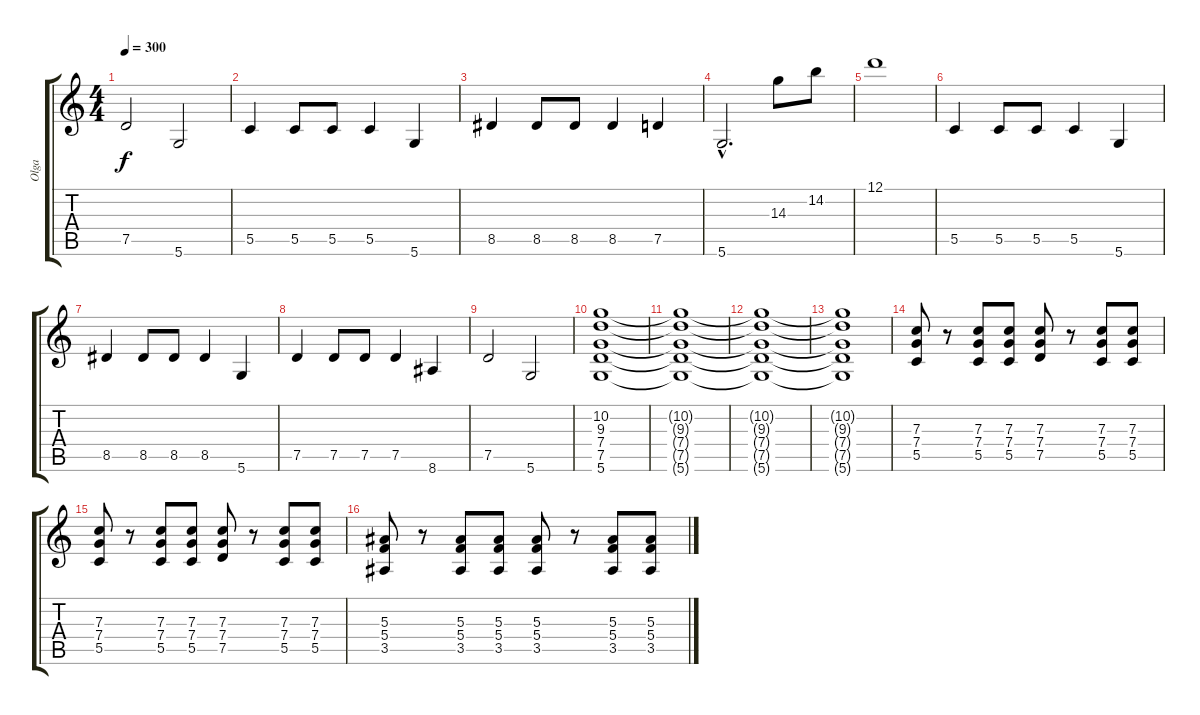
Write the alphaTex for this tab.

\track ("Olga" "Olga") {instrument overdrivenguitar}
\staff {score tabs}
\tuning (D4 A3 F3 C3 G2 D2) {hide}
\ts (4 4)
\tempo 300
\clef g2
\ks c
7.5.2{dy f} 5.6.2 |
5.5.4 5.5.8 5.5.8 5.5.4 5.6.4 |
8.5.4 8.5.8 8.5.8 8.5.4 7.5.4 |
5.6{hac}.2{d} 14.3.8 14.2.8 |
12.1.1 |
5.5.4 5.5.8 5.5.8 5.5.4 5.6.4 |
8.5.4 8.5.8 8.5.8 8.5.4 5.6.4 |
7.5.4 7.5.8 7.5.8 7.5.4 8.6.4 |
7.5.2 5.6.2 |
(10.2 9.3 7.4 7.5 5.6).1 |
(10.2{t} 9.3{t} 7.4{t} 7.5{t} 5.6{t}).1 |
(10.2{t} 9.3{t} 7.4{t} 7.5{t} 5.6{t}).1 |
(10.2{t} 9.3{t} 7.4{t} 7.5{t} 5.6{t}).1 |
(7.3 7.4 5.5).8{instrument electricguitarmuted} r.8 (7.3 7.4 5.5).8 (7.3 7.4 5.5).8 (7.3 7.4 7.5).8 r.8 (7.3 7.4 5.5).8 (7.3 7.4 5.5).8 |
(7.3 7.4 5.5).8{instrument electricguitarmuted} r.8 (7.3 7.4 5.5).8 (7.3 7.4 5.5).8 (7.3 7.4 7.5).8 r.8 (7.3 7.4 5.5).8 (7.3 7.4 5.5).8 |
(5.3 5.4 3.5).8{instrument electricguitarmuted} r.8 (5.3 5.4 3.5).8 (5.3 5.4 3.5).8 (5.3 5.4 3.5).8 r.8 (5.3 5.4 3.5).8 (5.3 5.4 3.5).8
